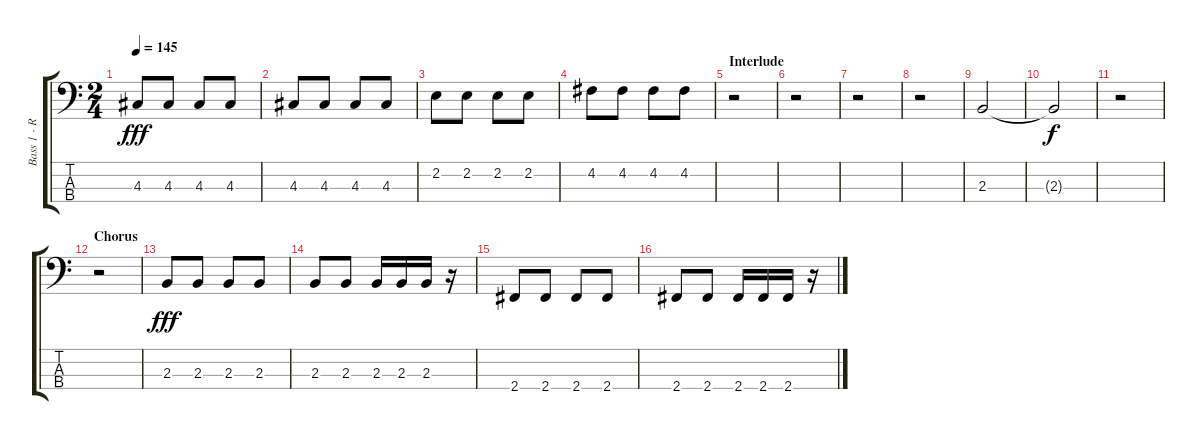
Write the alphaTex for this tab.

\track ("Bass 1 - Rod" "Bass 1 - R") {instrument electricbasspick}
\staff {score tabs}
\tuning (G2 D2 A1 E1) {hide}
\ts (2 4)
\tempo 145
\clef f4
\ks c
4.3.8{dy fff} 4.3.8 4.3.8 4.3.8 |
4.3.8 4.3.8 4.3.8 4.3.8 |
2.2.8 2.2.8 2.2.8 2.2.8 |
4.2.8 4.2.8 4.2.8 4.2.8 |
\section ("" "Interlude")
r.2 |
r.2 |
r.2 |
r.2 |
2.3.2 |
2.3{t}.2{dy f} |
r.2 |
\section ("" "Chorus")
r.2 |
2.3.8{dy fff} 2.3.8 2.3.8 2.3.8 |
2.3.8 2.3.8 2.3.16 2.3.16 2.3.16 r.16 |
2.4.8 2.4.8 2.4.8 2.4.8 |
2.4.8 2.4.8 2.4.16 2.4.16 2.4.16 r.16
